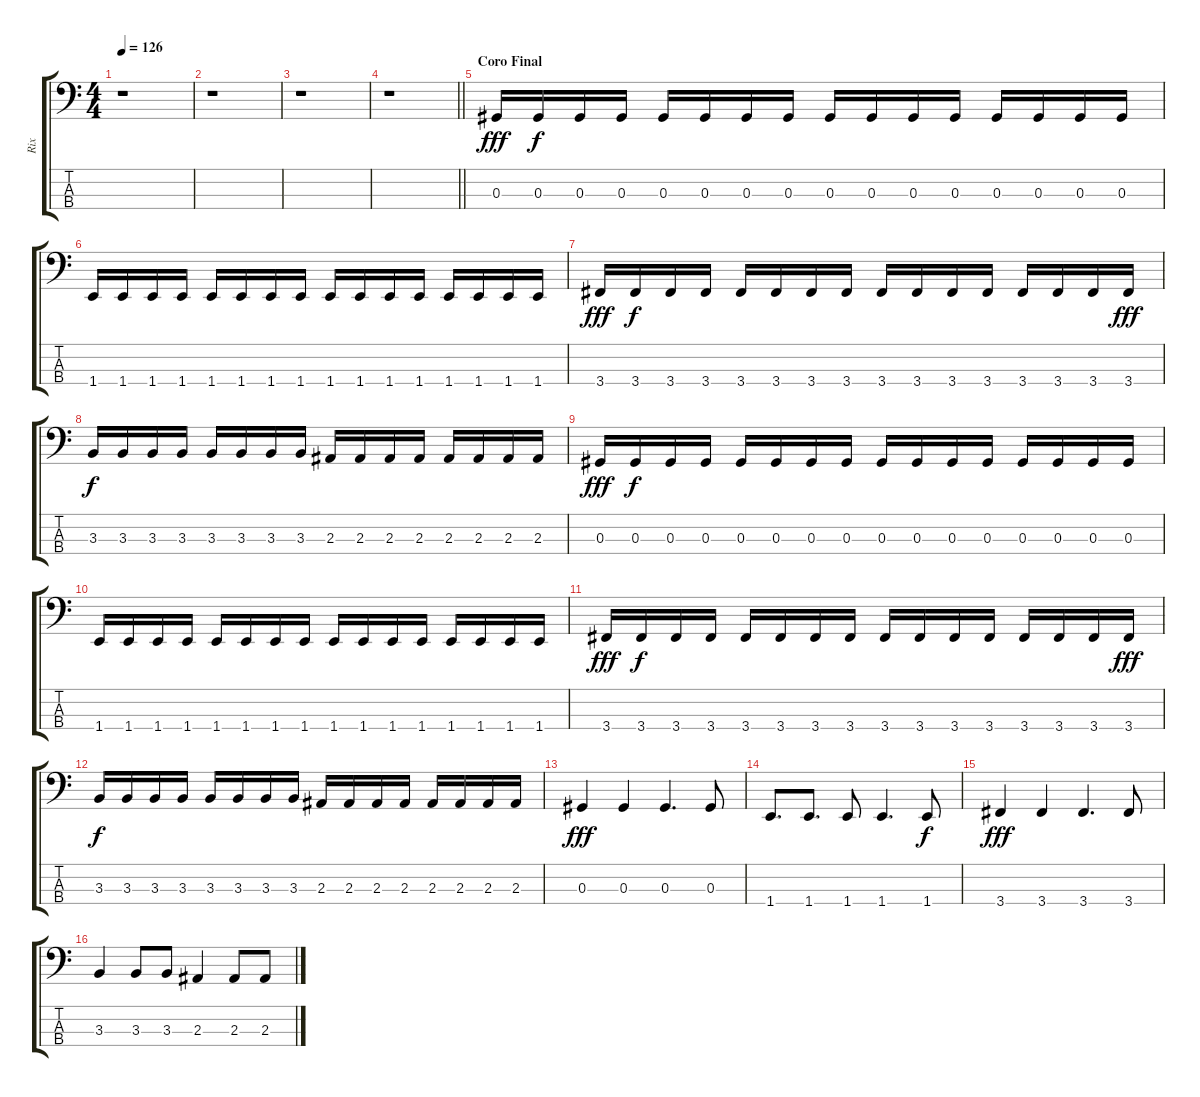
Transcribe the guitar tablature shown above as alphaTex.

\track ("Rix" "Rix") {instrument electricbasspick}
\staff {score tabs}
\tuning (Gb2 Db2 Ab1 Eb1) {hide}
\ts (4 4)
\tempo 126
\clef f4
\ks c
r.1{dy f} |
r.1 |
r.1 |
\barLineRight lightlight
r.1 |
\section ("" "Coro Final")
0.3.16{dy fff volume 16} 0.3.16{dy f} 0.3.16 0.3.16 0.3.16 0.3.16 0.3.16 0.3.16 0.3.16 0.3.16 0.3.16 0.3.16 0.3.16 0.3.16 0.3.16 0.3.16 |
1.4.16 1.4.16 1.4.16 1.4.16 1.4.16 1.4.16 1.4.16 1.4.16 1.4.16 1.4.16 1.4.16 1.4.16 1.4.16 1.4.16 1.4.16 1.4.16 |
3.4.16{dy fff} 3.4.16{dy f} 3.4.16 3.4.16 3.4.16 3.4.16 3.4.16 3.4.16 3.4.16 3.4.16 3.4.16 3.4.16 3.4.16 3.4.16 3.4.16 3.4.16{dy fff} |
3.3.16{dy f} 3.3.16 3.3.16 3.3.16 3.3.16 3.3.16 3.3.16 3.3.16 2.3.16 2.3.16 2.3.16 2.3.16 2.3.16 2.3.16 2.3.16 2.3.16 |
0.3.16{dy fff} 0.3.16{dy f} 0.3.16 0.3.16 0.3.16 0.3.16 0.3.16 0.3.16 0.3.16 0.3.16 0.3.16 0.3.16 0.3.16 0.3.16 0.3.16 0.3.16 |
1.4.16 1.4.16 1.4.16 1.4.16 1.4.16 1.4.16 1.4.16 1.4.16 1.4.16 1.4.16 1.4.16 1.4.16 1.4.16 1.4.16 1.4.16 1.4.16 |
3.4.16{dy fff} 3.4.16{dy f} 3.4.16 3.4.16 3.4.16 3.4.16 3.4.16 3.4.16 3.4.16 3.4.16 3.4.16 3.4.16 3.4.16 3.4.16 3.4.16 3.4.16{dy fff} |
3.3.16{dy f} 3.3.16 3.3.16 3.3.16 3.3.16 3.3.16 3.3.16 3.3.16 2.3.16 2.3.16 2.3.16 2.3.16 2.3.16 2.3.16 2.3.16 2.3.16 |
0.3.4{dy fff} 0.3.4 0.3.4{d} 0.3.8 |
1.4.8{d} 1.4.8{d} 1.4.8 1.4.4{d} 1.4.8{dy f} |
3.4.4{dy fff} 3.4.4 3.4.4{d} 3.4.8 |
3.3.4 3.3.8 3.3.8 2.3.4 2.3.8 2.3.8
